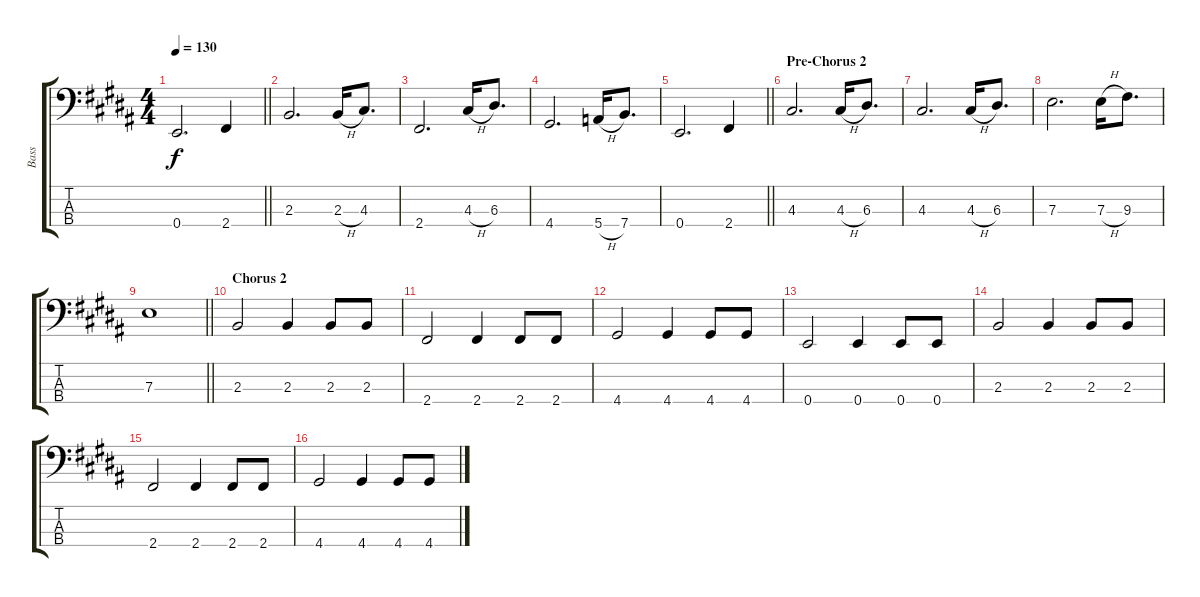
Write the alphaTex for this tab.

\track ("Bass" "Bass") {instrument electricbassfinger}
\staff {score tabs}
\tuning (G2 D2 A1 E1) {hide}
\ts (4 4)
\tempo 130
\clef f4
\barLineRight lightlight
\ks b
0.4.2{d dy f} 2.4.4 |
2.3.2{d} 2.3{h}.16 4.3.8{d} |
2.4.2{d} 4.3{h}.16 6.3.8{d} |
4.4.2{d} 5.4{h}.16 7.4.8{d} |
\barLineRight lightlight
0.4.2{d} 2.4.4 |
\section ("" "Pre-Chorus 2")
4.3.2{d} 4.3{h}.16 6.3.8{d} |
4.3.2{d} 4.3{h}.16 6.3.8{d} |
7.3.2{d} 7.3{h}.16 9.3.8{d} |
\barLineRight lightlight
7.3.1 |
\section ("" "Chorus 2")
2.3.2 2.3.4 2.3.8 2.3.8 |
2.4.2 2.4.4 2.4.8 2.4.8 |
4.4.2 4.4.4 4.4.8 4.4.8 |
0.4.2 0.4.4 0.4.8 0.4.8 |
2.3.2 2.3.4 2.3.8 2.3.8 |
2.4.2 2.4.4 2.4.8 2.4.8 |
4.4.2 4.4.4 4.4.8 4.4.8
